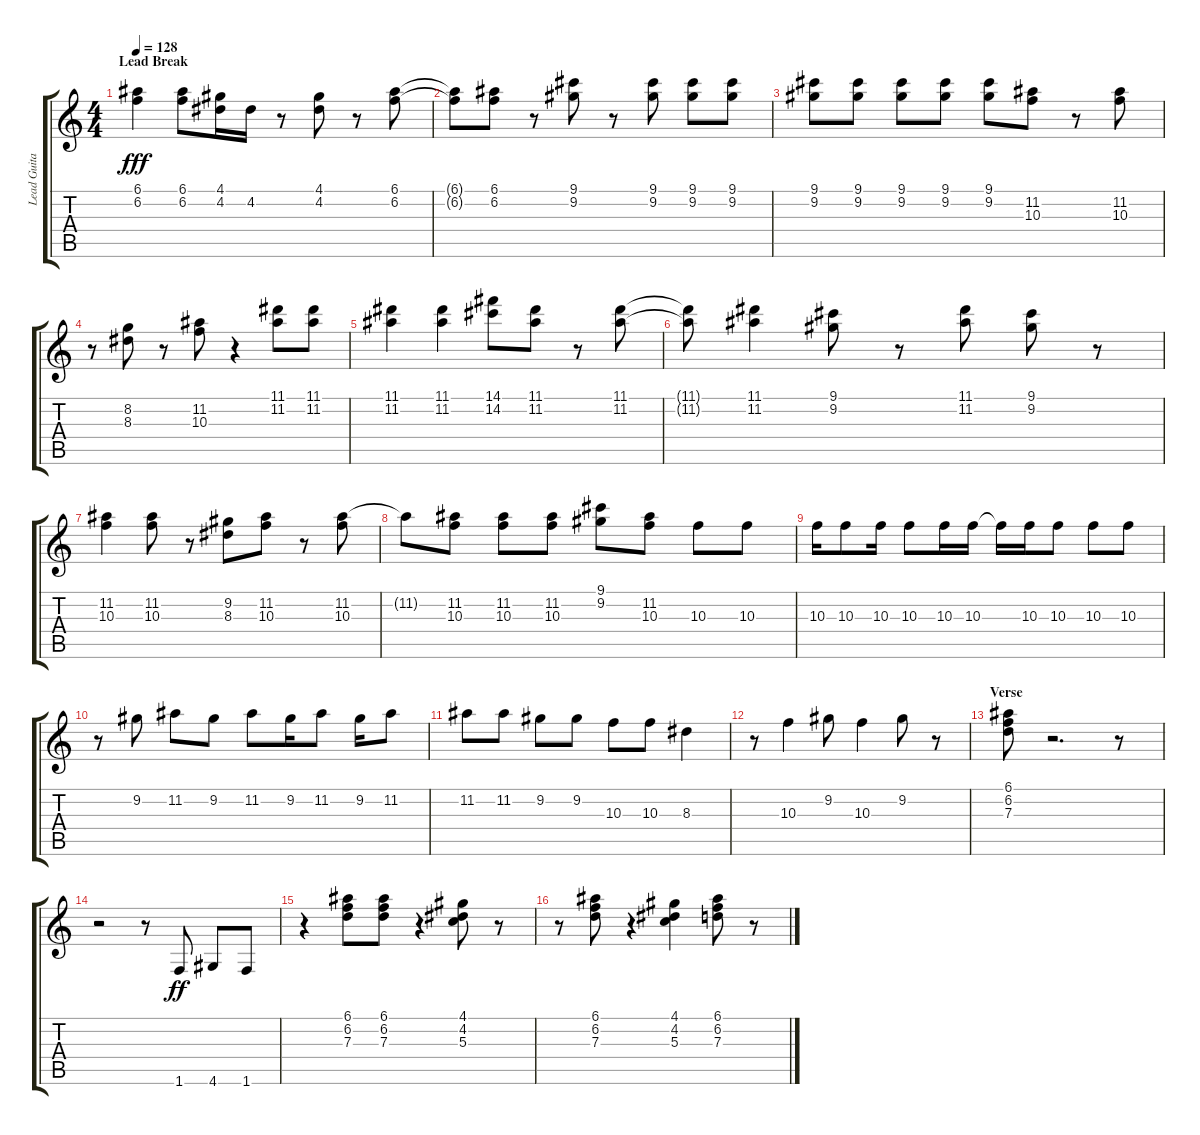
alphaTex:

\track ("Lead Guitar" "Lead Guita") {instrument electricguitarclean}
\staff {score tabs}
\tuning (E4 B3 G3 D3 A2 E2) {hide}
\ts (4 4)
\section ("" "Lead Break")
\tempo 128
\clef g2
\ks c
(6.1 6.2).4{dy fff} (6.1 6.2).8 (4.1 4.2).16 4.2.16 r.8 (4.1 4.2).8 r.8 (6.1 6.2).8 |
(6.1{t} 6.2{t}).8 (6.1 6.2).8 r.8 (9.1 9.2).8 r.8 (9.1 9.2).8 (9.1 9.2).8 (9.1 9.2).8 |
(9.1 9.2).8 (9.1 9.2).8 (9.1 9.2).8 (9.1 9.2).8 (9.1 9.2).8 (11.2 10.3).8 r.8 (11.2 10.3).8 |
r.8 (8.2 8.3).8 r.8 (11.2 10.3).8 r.4 (11.1 11.2).8 (11.1 11.2).8 |
(11.1 11.2).4 (11.1 11.2).4 (14.1 14.2).8 (11.1 11.2).8 r.8 (11.1 11.2).8 |
(11.1{t} 11.2{t}).8 (11.1 11.2).4 (9.1 9.2).8 r.8 (11.1 11.2).8 (9.1 9.2).8 r.8 |
(11.2 10.3).4 (11.2 10.3).8 r.8 (9.2 8.3).8 (11.2 10.3).8 r.8 (11.2 10.3).8 |
11.2{t}.8 (11.2 10.3).8 (11.2 10.3).8 (11.2 10.3).8 (9.1 9.2).8 (11.2 10.3).8 10.3.8 10.3.8 |
10.3.16 10.3.8 10.3.16 10.3.8 10.3.16 10.3.16 10.3{t}.16 10.3.16 10.3.8 10.3.8 10.3.8 |
r.8 9.2.8 11.2.8 9.2.8 11.2.8 9.2.16 11.2.8 9.2.16 11.2.8 |
11.2.8 11.2.8 9.2.8 9.2.8 10.3.8 10.3.8 8.3.4 |
r.8 10.3.4 9.2.8 10.3.4 9.2.8 r.8 |
\section ("" "Verse")
(6.1 6.2 7.3).8{volume 15 instrument electricguitarclean} r.2{d} r.8 |
r.2 r.8 1.6.8{dy ff volume 16 instrument electricguitarclean} 4.6.8 1.6.8 |
r.4 (6.1 6.2 7.3).8{volume 12} (6.1 6.2 7.3).8 r.4 (4.1 4.2 5.3).8 r.8 |
r.8 (6.1 6.2 7.3).8 r.4 (4.1 4.2 5.3).4 (6.1 6.2 7.3).8 r.8
